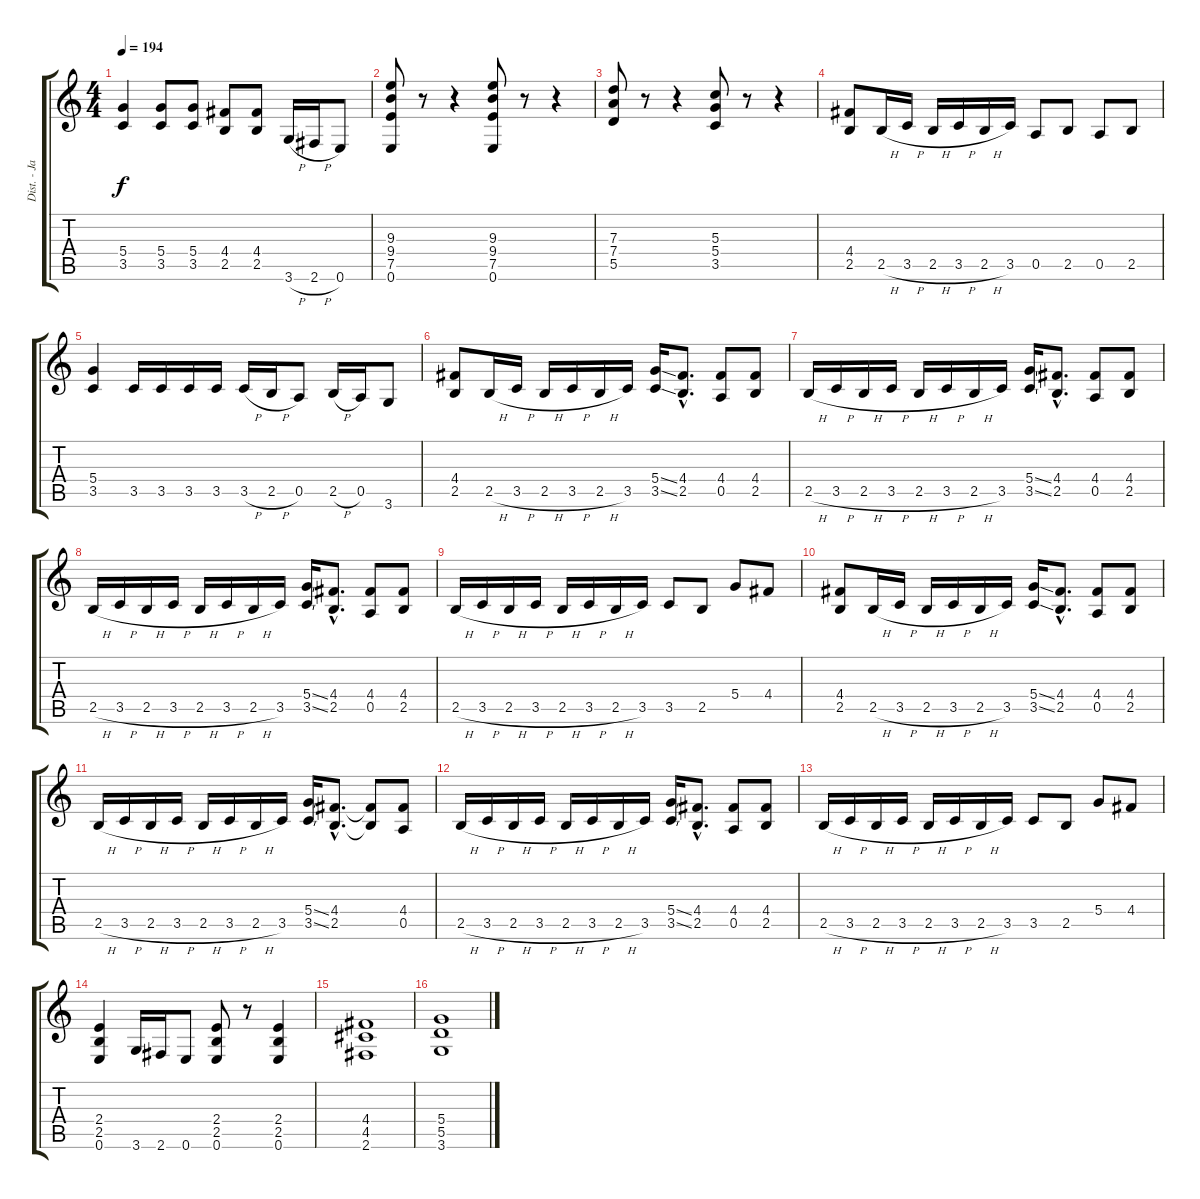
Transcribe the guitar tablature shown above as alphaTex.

\track ("Dist. - James" "Dist. - Ja") {instrument distortionguitar}
\staff {score tabs}
\tuning (E4 B3 G3 D3 A2 E2) {hide}
\ts (4 4)
\tempo 194
\clef g2
\ks c
(5.4 3.5).4{dy f} (5.4 3.5).8 (5.4 3.5).8 (4.4 2.5).8 (4.4 2.5).8 3.6{h}.16 2.6{h}.16 0.6.8 |
(9.3 9.4 7.5 0.6).8 r.8 r.4 (9.3 9.4 7.5 0.6).8 r.8 r.4 |
(7.3 7.4 5.5).8 r.8 r.4 (5.3 5.4 3.5).8 r.8 r.4 |
(4.4 2.5).8 2.5{h}.16 3.5{h}.16 2.5{h}.16 3.5{h}.16 2.5{h}.16 3.5.16 0.5.8 2.5.8 0.5.8 2.5.8 |
(5.4 3.5).4 3.5.16 3.5.16 3.5.16 3.5.16 3.5{h}.16 2.5{h}.16 0.5.8 2.5{h}.16 0.5.16 3.6.8 |
(4.4 2.5).8 2.5{h}.16 3.5{h}.16 2.5{h}.16 3.5{h}.16 2.5{h}.16 3.5.16 (5.4{ss} 3.5{ss}).16 (4.4{hac} 2.5{hac}).8{d} (4.4 0.5).8 (4.4 2.5).8 |
2.5{h}.16 3.5{h}.16 2.5{h}.16 3.5{h}.16 2.5{h}.16 3.5{h}.16 2.5{h}.16 3.5.16 (5.4{ss} 3.5{ss}).16 (4.4{hac} 2.5{hac}).8{d} (4.4 0.5).8 (4.4 2.5).8 |
2.5{h}.16 3.5{h}.16 2.5{h}.16 3.5{h}.16 2.5{h}.16 3.5{h}.16 2.5{h}.16 3.5.16 (5.4{ss} 3.5{ss}).16 (4.4{hac} 2.5{hac}).8{d} (4.4 0.5).8 (4.4 2.5).8 |
2.5{h}.16 3.5{h}.16 2.5{h}.16 3.5{h}.16 2.5{h}.16 3.5{h}.16 2.5{h}.16 3.5.16 3.5.8 2.5.8 5.4.8 4.4.8 |
(4.4 2.5).8 2.5{h}.16 3.5{h}.16 2.5{h}.16 3.5{h}.16 2.5{h}.16 3.5.16 (5.4{ss} 3.5{ss}).16 (4.4{hac} 2.5{hac}).8{d} (4.4 0.5).8 (4.4 2.5).8 |
2.5{h}.16 3.5{h}.16 2.5{h}.16 3.5{h}.16 2.5{h}.16 3.5{h}.16 2.5{h}.16 3.5.16 (5.4{ss} 3.5{ss}).16 (4.4{hac} 2.5{hac}).8{d} (4.4{t} 2.5{t}).8 (4.4 0.5).8 |
2.5{h}.16 3.5{h}.16 2.5{h}.16 3.5{h}.16 2.5{h}.16 3.5{h}.16 2.5{h}.16 3.5.16 (5.4{ss} 3.5{ss}).16 (4.4{hac} 2.5{hac}).8{d} (4.4 0.5).8 (4.4 2.5).8 |
2.5{h}.16 3.5{h}.16 2.5{h}.16 3.5{h}.16 2.5{h}.16 3.5{h}.16 2.5{h}.16 3.5.16 3.5.8 2.5.8 5.4.8 4.4.8 |
(2.4 2.5 0.6).4 3.6.16 2.6.16 0.6.8 (2.4 2.5 0.6).8 r.8 (2.4 2.5 0.6).4 |
(4.4 4.5 2.6).1 |
(5.4 5.5 3.6).1
